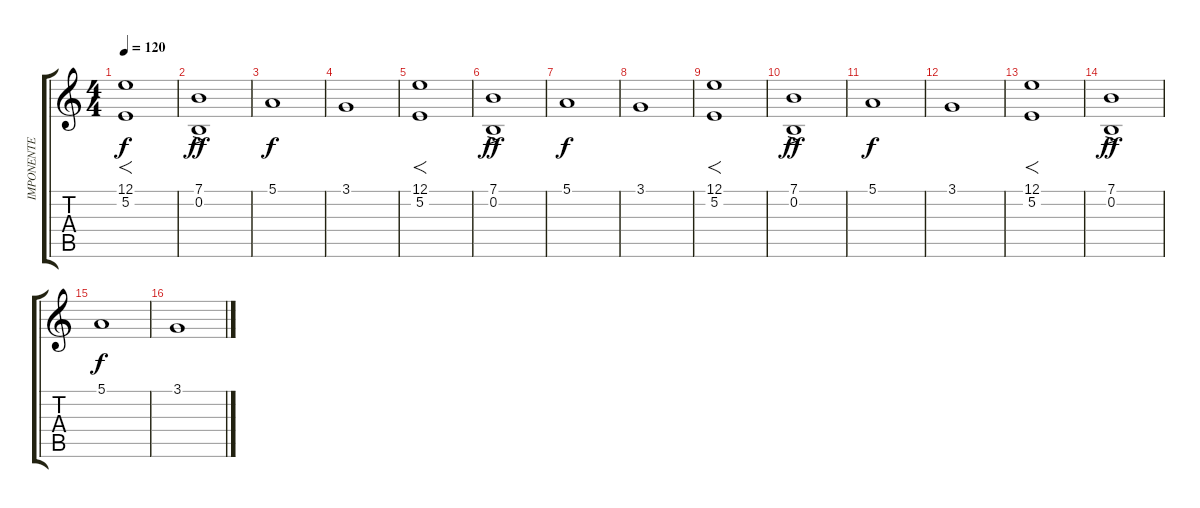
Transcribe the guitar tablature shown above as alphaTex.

\track ("IMPONENTE" "IMPONENTE") {instrument stringensemble1}
\staff {score tabs}
\tuning (E4 B3 G3 D3 A2 E2) {hide}
\ts (4 4)
\tempo 120
\clef g2
\ks c
(12.1 5.2).1{f dy f} |
(7.1{ac} 0.2).1{dy ff} |
5.1.1{dy f} |
3.1.1 |
(12.1 5.2).1{f} |
(7.1{ac} 0.2).1{dy ff} |
5.1.1{dy f} |
3.1.1 |
(12.1 5.2).1{f} |
(7.1{ac} 0.2).1{dy ff} |
5.1.1{dy f} |
3.1.1 |
(12.1 5.2).1{f} |
(7.1{ac} 0.2).1{dy ff} |
5.1.1{dy f} |
3.1.1
